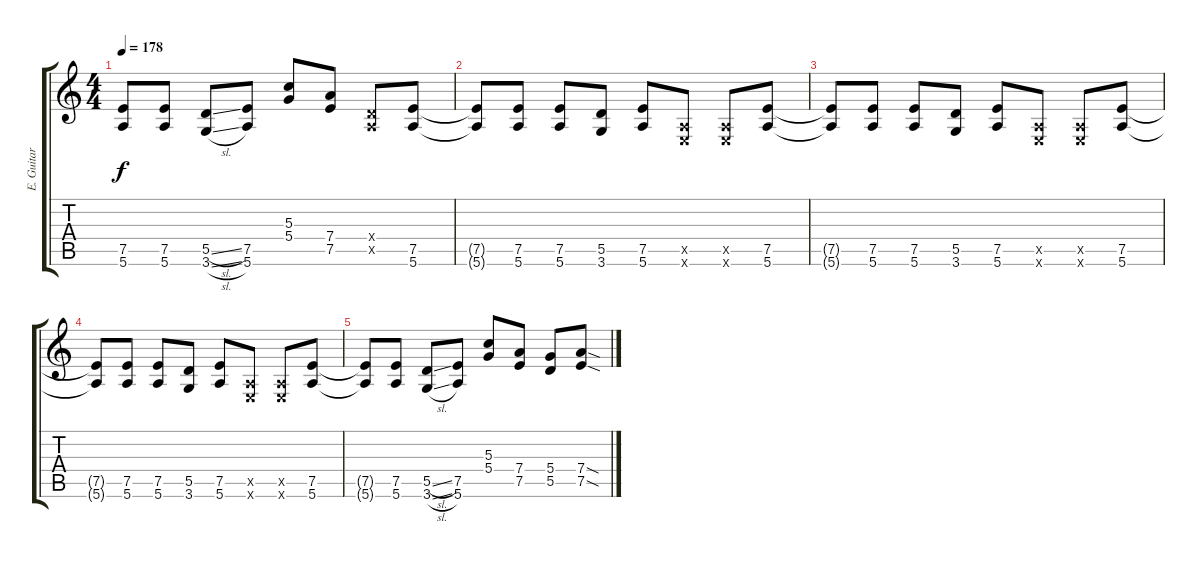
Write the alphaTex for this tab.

\track ("E. Guitar I" "E. Guitar ") {instrument overdrivenguitar}
\staff {score tabs}
\tuning (E4 B3 G3 D3 A2 E2) {hide}
\ts (4 4)
\tempo 178
\clef g2
\ks c
(7.5{t} 5.6{t}).8{dy f} (7.5 5.6).8 (5.5{sl} 3.6{sl}).8 (7.5 5.6).8 (5.3 5.4).8 (7.4 7.5).8 (0.4{x} 0.5{x}).8 (7.5 5.6).8 |
(7.5{t} 5.6{t}).8 (7.5 5.6).8 (7.5 5.6).8 (5.5 3.6).8 (7.5 5.6).8 (0.5{x} 0.6{x}).8 (0.5{x} 0.6{x}).8 (7.5 5.6).8 |
(7.5{t} 5.6{t}).8 (7.5 5.6).8 (7.5 5.6).8 (5.5 3.6).8 (7.5 5.6).8 (0.5{x} 0.6{x}).8 (0.5{x} 0.6{x}).8 (7.5 5.6).8 |
(7.5{t} 5.6{t}).8 (7.5 5.6).8 (7.5 5.6).8 (5.5 3.6).8 (7.5 5.6).8 (0.5{x} 0.6{x}).8 (0.5{x} 0.6{x}).8 (7.5 5.6).8 |
(7.5{t} 5.6{t}).8 (7.5 5.6).8 (5.5{sl} 3.6{sl}).8 (7.5 5.6).8 (5.3 5.4).8 (7.4 7.5).8 (5.4 5.5).8 (7.4{sod} 7.5{sod}).8
